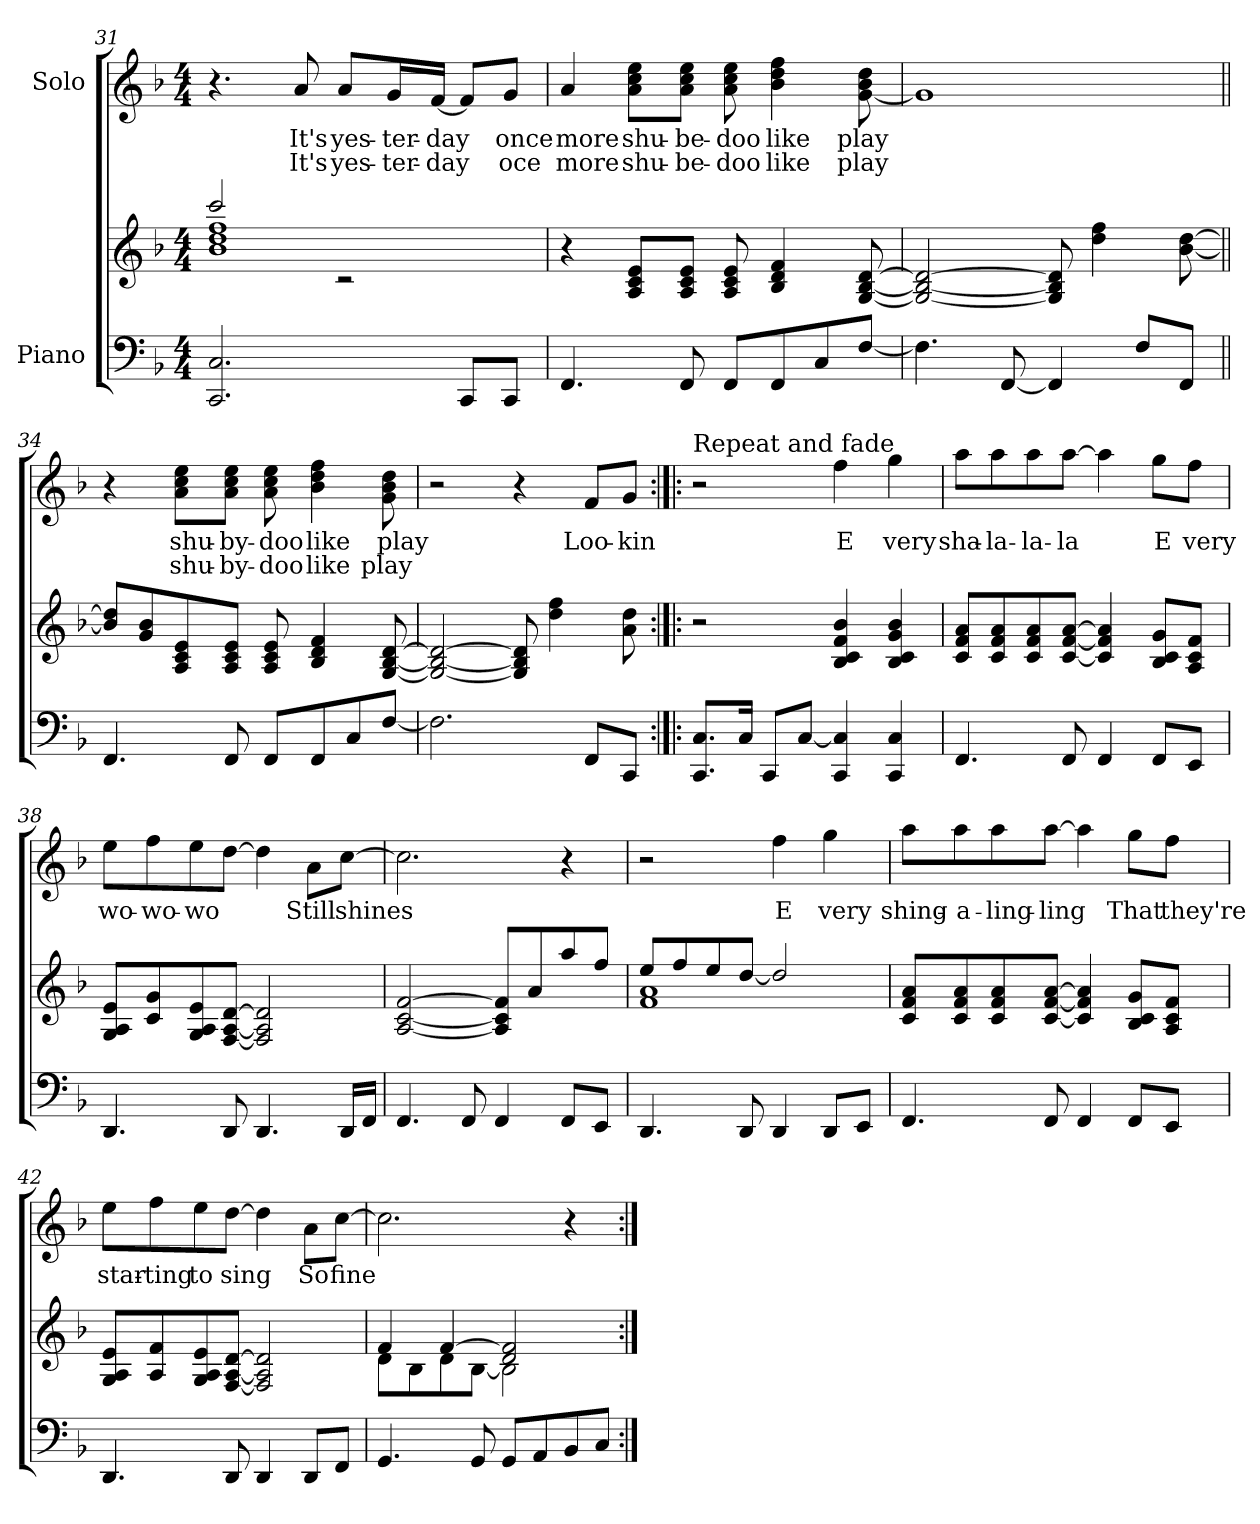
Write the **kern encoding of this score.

**kern	**kern	**kern	**text	**text
*part2	*part2	*part1	*part1	*part1
*staff3	*staff2	*staff1	*staff1	*staff1
*I"Piano	*	*I"Solo	*	*
*clefF4	*clefG2	*clefG2	*	*
*k[b-]	*k[b-]	*k[b-]	*	*
*M4/4	*M4/4	*M4/4	*	*
=31	=31	=31	=31	=31
*	*^	*	*	*
2.CC/ 2.C/	2ccc/	1b- 1dd 1ff	4.r	.	.
!	!	!	!	!LO:LY:b	!LO:LY:b
.	.	.	8a/	It's	It's
!	!	!	!	!LO:LY:b	!LO:LY:b
.	2rc	.	8a/L	yes-	yes-
!	!	!	!	!LO:LY:b	!LO:LY:b
.	.	.	16g/L	-ter-	-ter-
!	!	!	!	!LO:LY:b	!LO:LY:b
.	.	.	[16f/JJ	-day	-day
8CC/L	.	.	8f/L]	.	.
!	!	!	!	!LO:LY:b	!LO:LY:b
8CC/J	.	.	8g/J	once	oce
*	*v	*v	*	*	*
=32	=32	=32	=32	=32
!	!	!	!LO:LY:b	!LO:LY:b
4.FF/	4r	4a/	more	more
!	!	!	!LO:LY:b	!LO:LY:b
.	8A/ 8c/ 8e/L	8a\ 8cc\ 8ee\L	shu-	shu-
!	!	!	!LO:LY:b	!LO:LY:b
8FF/	8A/ 8c/ 8e/J	8a\ 8cc\ 8ee\J	-be-	-be-
!	!	!	!LO:LY:b	!LO:LY:b
8FF/L	8A/ 8c/ 8e/	8a\ 8cc\ 8ee\	-doo	-doo
!	!	!	!LO:LY:b	!LO:LY:b
8FF/	4B-/ 4d/ 4f/	4b-\ 4dd\ 4ff\	like	like
8C/	.	.	.	.
!	!	!	!LO:LY:b	!LO:LY:b
[8F/J	[8G/ [8B-/ [8d/	[8g\ 8b-\ 8dd\	play	play
=33	=33	=33	=33	=33
4.F\]	2G/_ 2B-/_ 2d/_	1g]	.	.
[8FF/	.	.	.	.
4FF/]	8G/] 8B-/] 8d/]	.	.	.
.	4dd\ 4ff\	.	.	.
8F/L	.	.	.	.
8FF/J	[8b-\ [8dd\	.	.	.
!!LO:PB:g=z
=34||	=34||	=34||	=34||	=34||
4.FF/	8b-/] 8dd/]L	4r	.	.
.	8g/ 8b-/	.	.	.
!	!	!	!LO:LY:b	!LO:LY:b
.	8A/ 8c/ 8e/	8a\ 8cc\ 8ee\L	shu-	shu-
!	!	!	!LO:LY:b	!LO:LY:b
8FF/	8A/ 8c/ 8e/J	8a\ 8cc\ 8ee\J	-by-	-by-
!	!	!	!LO:LY:b	!LO:LY:b
8FF/L	8A/ 8c/ 8e/	8a\ 8cc\ 8ee\	-doo	-doo
!	!	!	!LO:LY:b	!LO:LY:b
8FF/	4B-/ 4d/ 4f/	4b-\ 4dd\ 4ff\	like	like
8C/	.	.	.	.
!	!	!	!LO:LY:b	!LO:LY:b
[8F/J	[8G/ [8B-/ [8d/	8g\ 8b-\ 8dd\	play	play
=35	=35	=35	=35	=35
2.F\]	2G/_ 2B-/_ 2d/_	2r	.	.
.	8G/] 8B-/] 8d/]	4r	.	.
.	4dd\ 4ff\	.	.	.
!	!	!	!LO:LY:b	!
8FF/L	.	8f/L	Loo-	.
!	!	!	!LO:LY:b	!
8CC/J	8a\ 8dd\	8g/J	-kin	.
=36:|!|:	=36:|!|:	=36:|!|:	=36:|!|:	=36:|!|:
!	!	!LO:TX:a:t=Repeat and fade	!	!
8.CC/ 8.C/L	2r	2r	.	.
16C/Jk	.	.	.	.
8CC/L	.	.	.	.
[8C/J	.	.	.	.
!	!	!	!LO:LY:b	!
4CC/ 4C/]	4B-/ 4c/ 4f/ 4b-/	4ff\	E	.
!	!	!	!LO:LY:b	!
4CC/ 4C/	4B-/ 4c/ 4g/ 4b-/	4gg\	very	.
=37	=37	=37	=37	=37
!	!	!	!LO:LY:b	!
4.FF/	8c/ 8f/ 8a/L	8aa\L	sha-	.
!	!	!	!LO:LY:b	!
.	8c/ 8f/ 8a/	8aa\	-la-	.
!	!	!	!LO:LY:b	!
.	8c/ 8f/ 8a/	8aa\	-la-	.
!	!	!	!LO:LY:b	!
8FF/	[8c/ [8f/ [8a/J	[8aa\J	-la	.
4FF/	4c/] 4f/] 4a/]	4aa\]	.	.
!	!	!	!LO:LY:b	!
8FF/L	8B-/ 8c/ 8g/L	8gg\L	E	.
!	!	!	!LO:LY:b	!
8EE/J	8A/ 8c/ 8f/J	8ff\J	very	.
!!LO:LB:g=z
=38	=38	=38	=38	=38
!	!	!	!LO:LY:b	!
4.DD/	8G/ 8A/ 8e/L	8ee\L	wo-	.
!	!	!	!LO:LY:b	!
.	8c/ 8g/	8ff\	-wo-	.
!	!	!	!LO:LY:b	!
.	8G/ 8A/ 8e/	8ee\	-wo	.
8DD/	[8F/ [8A/ [8d/J	[8dd\J	.	.
4.DD/	2F/] 2A/] 2d/]	4dd\]	.	.
!	!	!	!LO:LY:b	!
.	.	8a\L	Still	.
!	!	!	!LO:LY:b	!
16DD/LL	.	[8cc\J	shines	.
16FF/JJ	.	.	.	.
=39	=39	=39	=39	=39
4.FF/	[2A/ [2c/ [2f/	2.cc\]	.	.
8FF/	.	.	.	.
4FF/	8A/] 8c/] 8f/]L	.	.	.
.	8a/	.	.	.
8FF/L	8aa/	4r	.	.
8EE/J	8ff/J	.	.	.
=40	=40	=40	=40	=40
*	*^	*	*	*
4.DD/	1f 1a	8ee/L	2r	.	.
.	.	8ff/	.	.	.
.	.	8ee/	.	.	.
8DD/	.	[8dd/J	.	.	.
!	!	!	!	!LO:LY:b	!
4DD/	.	2dd/]	4ff\	E	.
!	!	!	!	!LO:LY:b	!
8DD/L	.	.	4gg\	very	.
8EE/J	.	.	.	.	.
*	*v	*v	*	*	*
!!LO:LB:g=z
=41	=41	=41	=41	=41
!	!	!	!LO:LY:b	!
4.FF/	8c/ 8f/ 8a/L	8aa\L	shing-	.
!	!	!	!LO:LY:b	!
.	8c/ 8f/ 8a/	8aa\	-a-	.
!	!	!	!LO:LY:b	!
.	8c/ 8f/ 8a/	8aa\	-ling-	.
!	!	!	!LO:LY:b	!
8FF/	[8c/ [8f/ [8a/J	[8aa\J	-ling	.
4FF/	4c/] 4f/] 4a/]	4aa\]	.	.
!	!	!	!LO:LY:b	!
8FF/L	8B-/ 8c/ 8g/L	8gg\L	That	.
!	!	!	!LO:LY:b	!
8EE/J	8A/ 8c/ 8f/J	8ff\J	they're	.
=42	=42	=42	=42	=42
!	!	!	!LO:LY:b	!
4.DD/	8G/ 8A/ 8e/L	8ee\L	star-	.
!	!	!	!LO:LY:b	!
.	8A/ 8f/	8ff\	-ting	.
!	!	!	!LO:LY:b	!
.	8G/ 8A/ 8e/	8ee\	to	.
!	!	!	!LO:LY:b	!
8DD/	[8F/ [8A/ [8d/J	[8dd\J	sing	.
4DD/	2F/] 2A/] 2d/]	4dd\]	.	.
!	!	!	!LO:LY:b	!
8DD/L	.	8a\L	So	.
!	!	!	!LO:LY:b	!
8FF/J	.	[8cc\J	fine	.
=43	=43	=43	=43	=43
*	*^	*	*	*
4.GG/	4f/	8d\L	2.cc\]	.	.
.	.	8B-\	.	.	.
.	[4f/	8d\	.	.	.
8GG/	.	[8B-\J	.	.	.
8GG/L	2d/ 2f/]	2B-\]	.	.	.
8AA/	.	.	.	.	.
8BB-/	.	.	4r	.	.
8C/J	.	.	.	.	.
*	*v	*v	*	*	*
=:|!	=:|!	=:|!	=:|!	=:|!
*-	*-	*-	*-	*-
